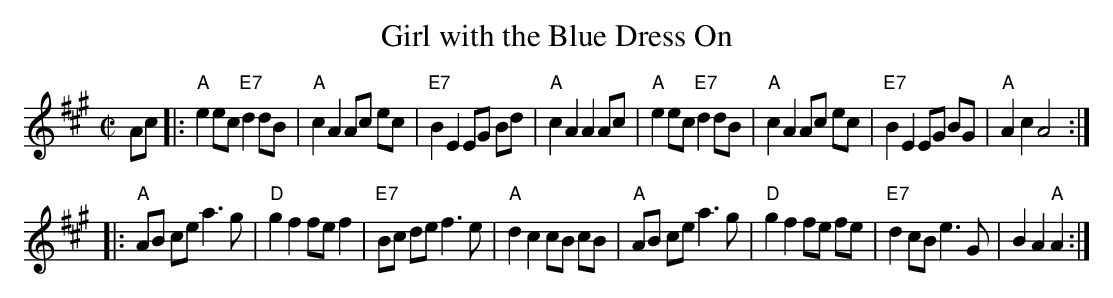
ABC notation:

X:1
T: Girl with the Blue Dress On
M: C|
L: 1/8
K: A
Ac \
|: "A"e2 ec "E7"d2 dB | "A"c2 A2 Ac ec \
| "E7"B2E2 EG Bd | "A"c2 A2 A2 Ac \
| "A"e2 ec "E7"d2 dB | "A"c2 A2 Ac ec \
| "E7"B2E2 EG BG | "A"A2 c2 A4 :|
|: "A"AB ce a3 g | "D"g2 f2 fe f2 \
| "E7"Bc de f3 e | "A"d2 c2 cB cB \
| "A"AB ce a3 g | "D"g2 f2 fe fe \
| "E7"d2 cB e3 G | B2 A2 "A"A2 :|
